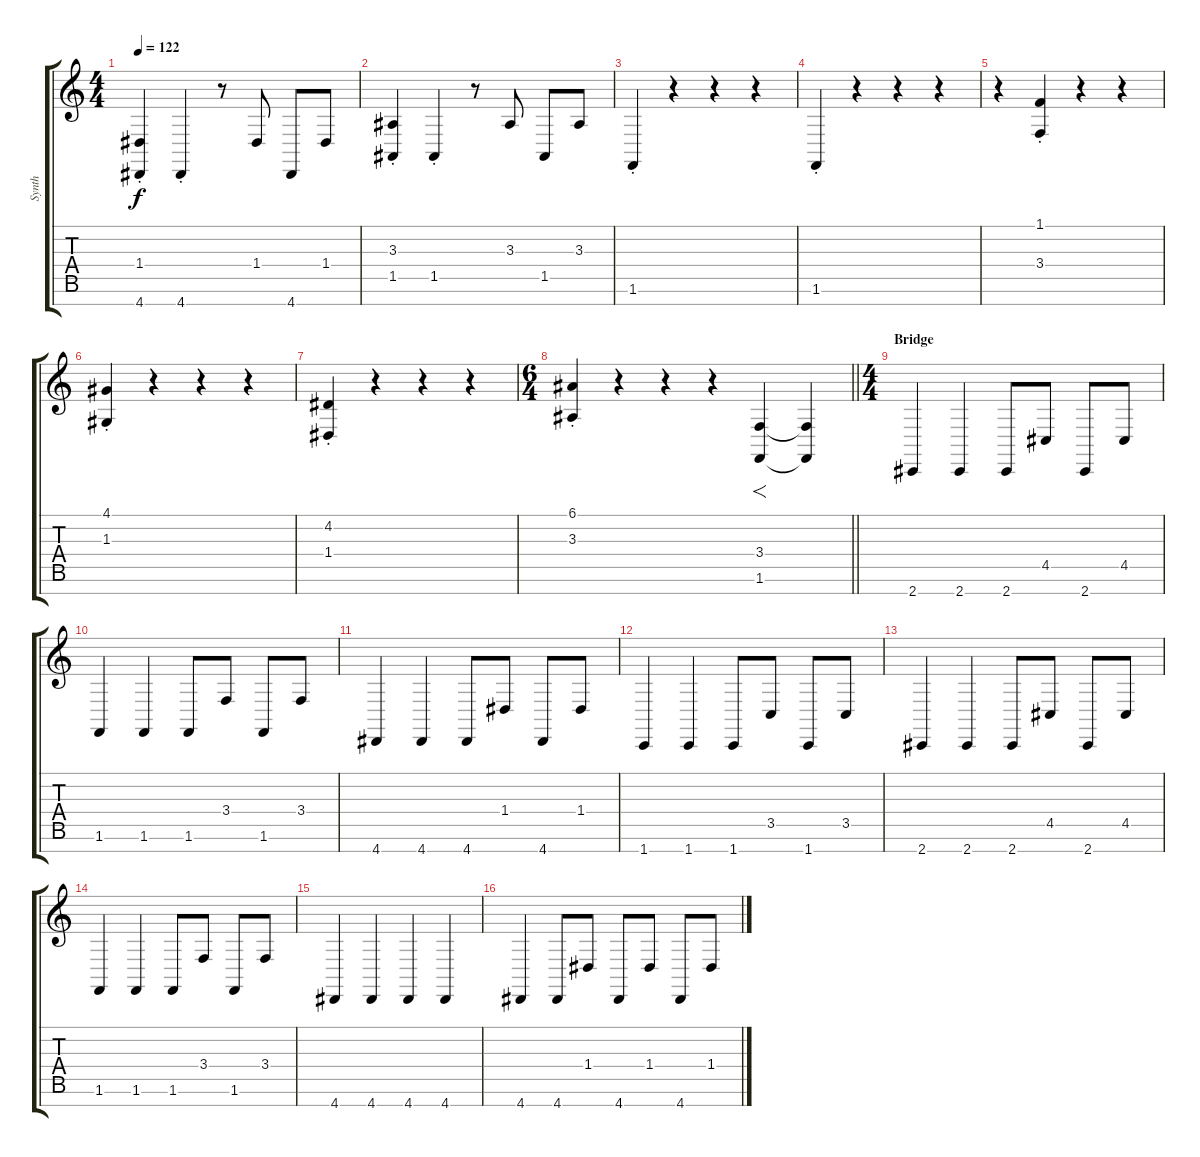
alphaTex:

\track ("Synth" "Synth") {instrument lead2sawtooth}
\staff {score tabs}
\tuning (E4 B3 G3 D3 A2 E2 B1) {hide}
\ts (4 4)
\tempo 122
\clef g2
\ks c
(1.4{st} 4.7{st}).4{dy f} 4.7{st}.4 r.8 1.4.8 4.7.8 1.4.8 |
(3.3{st} 1.5{st}).4 1.5{st}.4 r.8 3.3.8 1.5.8 3.3.8 |
1.6{st}.4 r.4 r.4 r.4 |
1.6{st}.4 r.4 r.4 r.4 |
r.4{volume 8} (1.1{st} 3.4{st}).4 r.4 r.4 |
(4.1{st} 1.3{st}).4 r.4 r.4 r.4 |
(4.2{st} 1.4{st}).4 r.4 r.4 r.4 |
\ts (6 4)
\barLineRight lightlight
(6.1{st} 3.3{st}).4 r.4 r.4 r.4 (3.4 1.6).4{f} (3.4{t} 1.6{t}).4 |
\ts (4 4)
\section ("" "Bridge")
2.7.4{volume 10} 2.7.4 2.7.8 4.5.8 2.7.8 4.5.8 |
1.6.4 1.6.4 1.6.8 3.4.8 1.6.8 3.4.8 |
4.7.4 4.7.4 4.7.8 1.4.8 4.7.8 1.4.8 |
1.7.4 1.7.4 1.7.8 3.5.8 1.7.8 3.5.8 |
2.7.4 2.7.4 2.7.8 4.5.8 2.7.8 4.5.8 |
1.6.4 1.6.4 1.6.8 3.4.8 1.6.8 3.4.8 |
4.7.4 4.7.4 4.7.4 4.7.4 |
4.7.4 4.7.8 1.4.8 4.7.8 1.4.8 4.7.8 1.4.8
